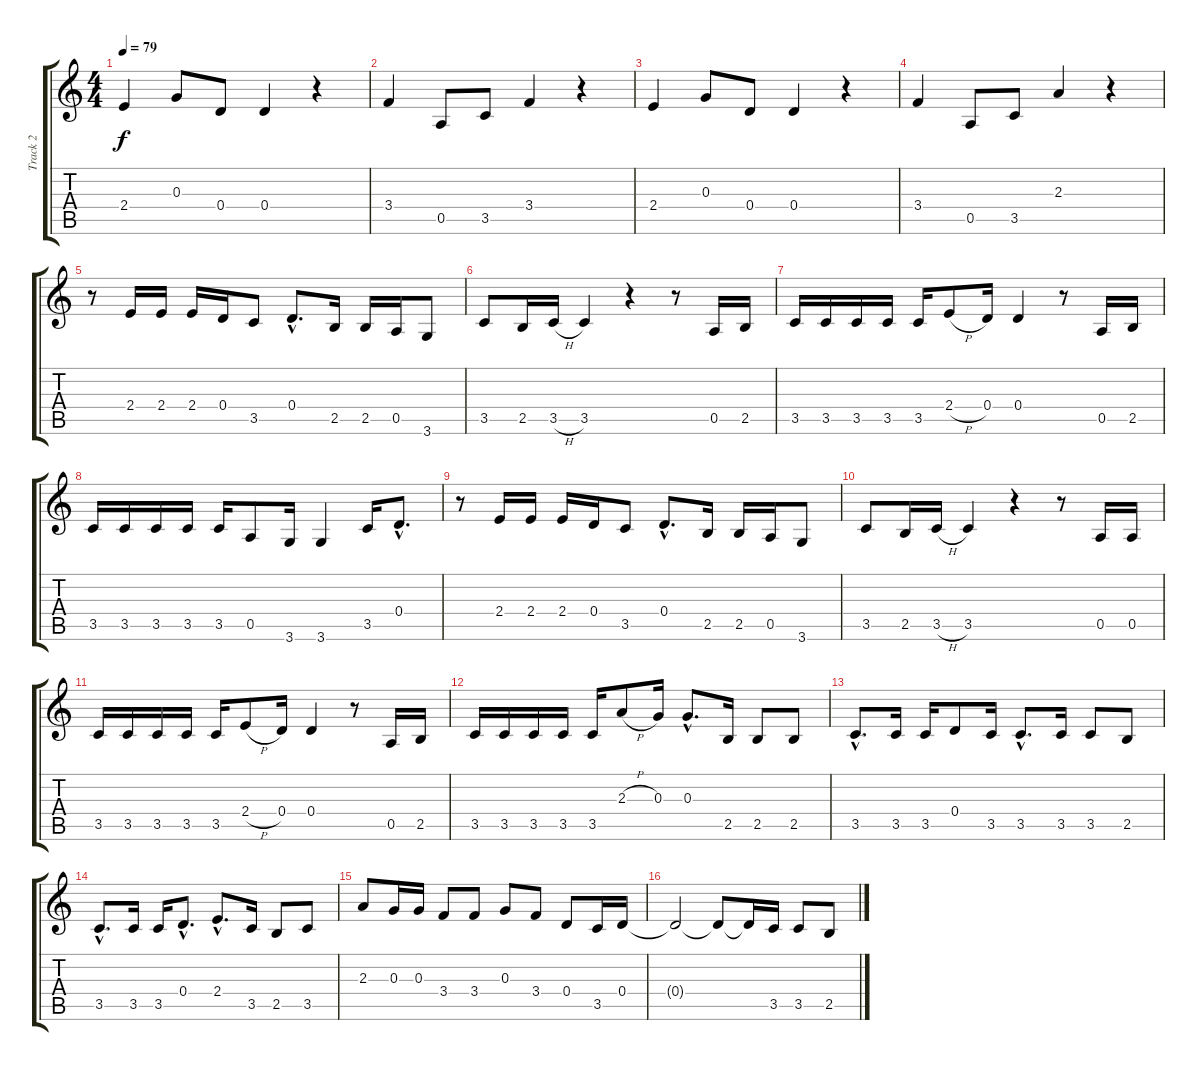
\track ("Track 2" "Track 2") {instrument acousticguitarsteel}
\staff {score tabs}
\tuning (E4 B3 G3 D3 A2 E2) {hide}
\ts (4 4)
\tempo 79
\clef g2
\ks c
2.4.4{dy f instrument acousticguitarsteel} 0.3.8 0.4.8 0.4.4 r.4 |
3.4.4 0.5.8 3.5.8 3.4.4 r.4 |
2.4.4 0.3.8 0.4.8 0.4.4 r.4 |
3.4.4 0.5.8 3.5.8 2.3.4 r.4 |
r.8 2.4.16 2.4.16 2.4.16 0.4.16 3.5.8 0.4{hac}.8{d} 2.5.16 2.5.16 0.5.16 3.6.8 |
3.5.8 2.5.16 3.5{h}.16 3.5.4 r.4 r.8 0.5.16 2.5.16 |
3.5.16 3.5.16 3.5.16 3.5.16 3.5.16 2.4{h}.8 0.4.16 0.4.4 r.8 0.5.16 2.5.16 |
3.5.16 3.5.16 3.5.16 3.5.16 3.5.16 0.5.8 3.6.16 3.6.4 3.5.16 0.4{hac}.8{d} |
r.8 2.4.16 2.4.16 2.4.16 0.4.16 3.5.8 0.4{hac}.8{d} 2.5.16 2.5.16 0.5.16 3.6.8 |
3.5.8 2.5.16 3.5{h}.16 3.5.4 r.4 r.8 0.5.16 0.5.16 |
3.5.16 3.5.16 3.5.16 3.5.16 3.5.16 2.4{h}.8 0.4.16 0.4.4 r.8 0.5.16 2.5.16 |
3.5.16 3.5.16 3.5.16 3.5.16 3.5.16 2.3{h}.8 0.3.16 0.3{hac}.8{d} 2.5.16 2.5.8 2.5.8 |
3.5{hac}.8{d} 3.5.16 3.5.16 0.4.8 3.5.16 3.5{hac}.8{d} 3.5.16 3.5.8 2.5.8 |
3.5{hac}.8{d} 3.5.16 3.5.16 0.4{hac}.8{d} 2.4{hac}.8{d} 3.5.16 2.5.8 3.5.8 |
2.3.8 0.3.16 0.3.16 3.4.8 3.4.8 0.3.8 3.4.8 0.4.8 3.5.16 0.4.16 |
0.4{t}.2 0.4{t}.8 0.4{t}.16 3.5.16 3.5.8 2.5.8
